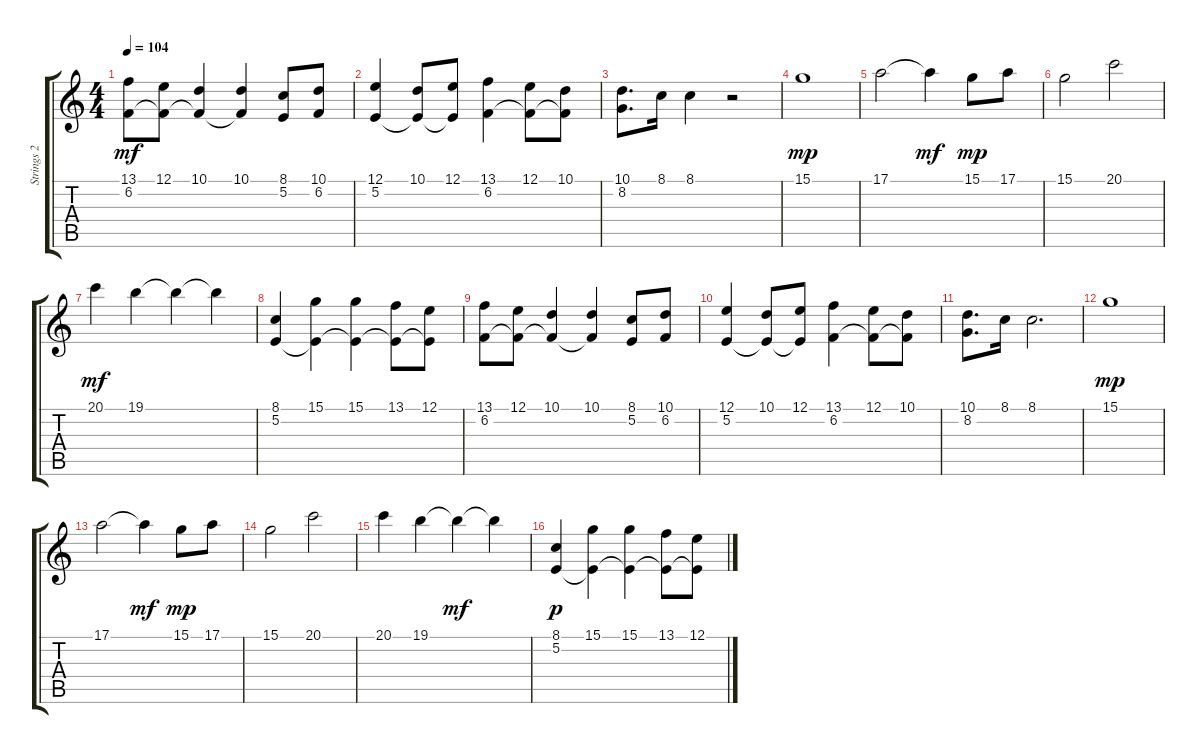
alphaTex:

\track ("Strings 2" "Strings 2") {instrument stringensemble1}
\staff {score tabs}
\tuning (E4 B3 G3 D3 A2 E2) {hide}
\ts (4 4)
\tempo 104
\clef g2
\ks c
(13.1 6.2).8{dy mf} (12.1 6.2{t}).8 (10.1 6.2{t}).4 (10.1 6.2{t}).4 (8.1 5.2).8 (10.1 6.2).8 |
(12.1 5.2).4 (10.1 5.2{t}).8 (12.1 5.2{t}).8 (13.1 6.2).4 (12.1 6.2{t}).8 (10.1 6.2{t}).8 |
(10.1 8.2).8{d} 8.1.16 8.1.4 r.2 |
15.1.1{dy mp} |
17.1.2 17.1{t}.4{dy mf} 15.1.8{dy mp} 17.1.8 |
15.1.2 20.1.2 |
20.1.4{dy mf} 19.1.4 19.1{t}.4 19.1{t}.4 |
(8.1 5.2).4 (15.1 5.2{t}).4 (15.1 5.2{t}).4 (13.1 5.2{t}).8 (12.1 5.2{t}).8 |
(13.1 6.2).8 (12.1 6.2{t}).8 (10.1 6.2{t}).4 (10.1 6.2{t}).4 (8.1 5.2).8 (10.1 6.2).8 |
(12.1 5.2).4 (10.1 5.2{t}).8 (12.1 5.2{t}).8 (13.1 6.2).4 (12.1 6.2{t}).8 (10.1 6.2{t}).8 |
(10.1 8.2).8{d} 8.1.16 8.1.2{d} |
15.1.1{dy mp} |
17.1.2 17.1{t}.4{dy mf} 15.1.8{dy mp} 17.1.8 |
15.1.2 20.1.2 |
20.1.4 19.1.4 19.1{t}.4{dy mf} 19.1{t}.4 |
(8.1 5.2).4{dy p} (15.1 5.2{t}).4 (15.1 5.2{t}).4 (13.1 5.2{t}).8 (12.1 5.2{t}).8
